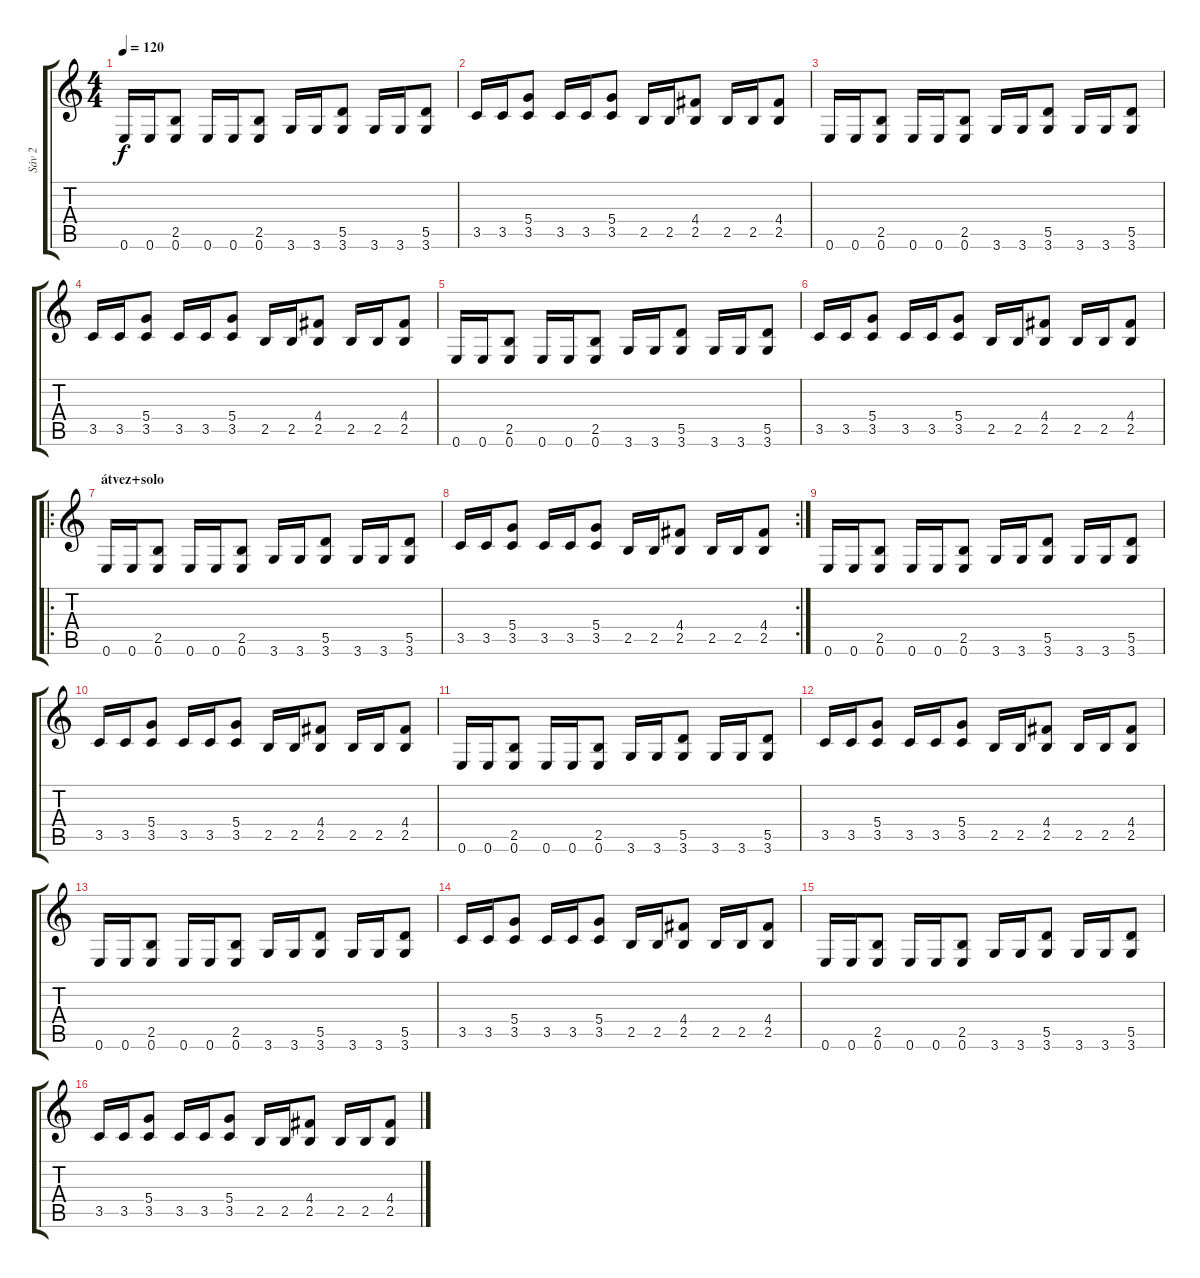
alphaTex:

\track ("Sáv 2" "Sáv 2") {instrument distortionguitar}
\staff {score tabs}
\tuning (E4 B3 G3 D3 A2 E2) {hide}
\ts (4 4)
\tempo 120
\clef g2
\ks c
0.6.16{dy f} 0.6.16 (2.5 0.6).8 0.6.16 0.6.16 (2.5 0.6).8 3.6.16 3.6.16 (5.5 3.6).8 3.6.16 3.6.16 (5.5 3.6).8 |
3.5.16 3.5.16 (5.4 3.5).8 3.5.16 3.5.16 (5.4 3.5).8 2.5.16 2.5.16 (4.4 2.5).8 2.5.16 2.5.16 (4.4 2.5).8 |
0.6.16 0.6.16 (2.5 0.6).8 0.6.16 0.6.16 (2.5 0.6).8 3.6.16 3.6.16 (5.5 3.6).8 3.6.16 3.6.16 (5.5 3.6).8 |
3.5.16 3.5.16 (5.4 3.5).8 3.5.16 3.5.16 (5.4 3.5).8 2.5.16 2.5.16 (4.4 2.5).8 2.5.16 2.5.16 (4.4 2.5).8 |
0.6.16 0.6.16 (2.5 0.6).8 0.6.16 0.6.16 (2.5 0.6).8 3.6.16 3.6.16 (5.5 3.6).8 3.6.16 3.6.16 (5.5 3.6).8 |
3.5.16 3.5.16 (5.4 3.5).8 3.5.16 3.5.16 (5.4 3.5).8 2.5.16 2.5.16 (4.4 2.5).8 2.5.16 2.5.16 (4.4 2.5).8 |
\ro
\section ("" "átvez+solo")
0.6.16 0.6.16 (2.5 0.6).8 0.6.16 0.6.16 (2.5 0.6).8 3.6.16 3.6.16 (5.5 3.6).8 3.6.16 3.6.16 (5.5 3.6).8 |
\rc 2
3.5.16 3.5.16 (5.4 3.5).8 3.5.16 3.5.16 (5.4 3.5).8 2.5.16 2.5.16 (4.4 2.5).8 2.5.16 2.5.16 (4.4 2.5).8 |
0.6.16 0.6.16 (2.5 0.6).8 0.6.16 0.6.16 (2.5 0.6).8 3.6.16 3.6.16 (5.5 3.6).8 3.6.16 3.6.16 (5.5 3.6).8 |
3.5.16 3.5.16 (5.4 3.5).8 3.5.16 3.5.16 (5.4 3.5).8 2.5.16 2.5.16 (4.4 2.5).8 2.5.16 2.5.16 (4.4 2.5).8 |
0.6.16 0.6.16 (2.5 0.6).8 0.6.16 0.6.16 (2.5 0.6).8 3.6.16 3.6.16 (5.5 3.6).8 3.6.16 3.6.16 (5.5 3.6).8 |
3.5.16 3.5.16 (5.4 3.5).8 3.5.16 3.5.16 (5.4 3.5).8 2.5.16 2.5.16 (4.4 2.5).8 2.5.16 2.5.16 (4.4 2.5).8 |
0.6.16 0.6.16 (2.5 0.6).8 0.6.16 0.6.16 (2.5 0.6).8 3.6.16 3.6.16 (5.5 3.6).8 3.6.16 3.6.16 (5.5 3.6).8 |
3.5.16 3.5.16 (5.4 3.5).8 3.5.16 3.5.16 (5.4 3.5).8 2.5.16 2.5.16 (4.4 2.5).8 2.5.16 2.5.16 (4.4 2.5).8 |
0.6.16 0.6.16 (2.5 0.6).8 0.6.16 0.6.16 (2.5 0.6).8 3.6.16 3.6.16 (5.5 3.6).8 3.6.16 3.6.16 (5.5 3.6).8 |
3.5.16 3.5.16 (5.4 3.5).8 3.5.16 3.5.16 (5.4 3.5).8 2.5.16 2.5.16 (4.4 2.5).8 2.5.16 2.5.16 (4.4 2.5).8
